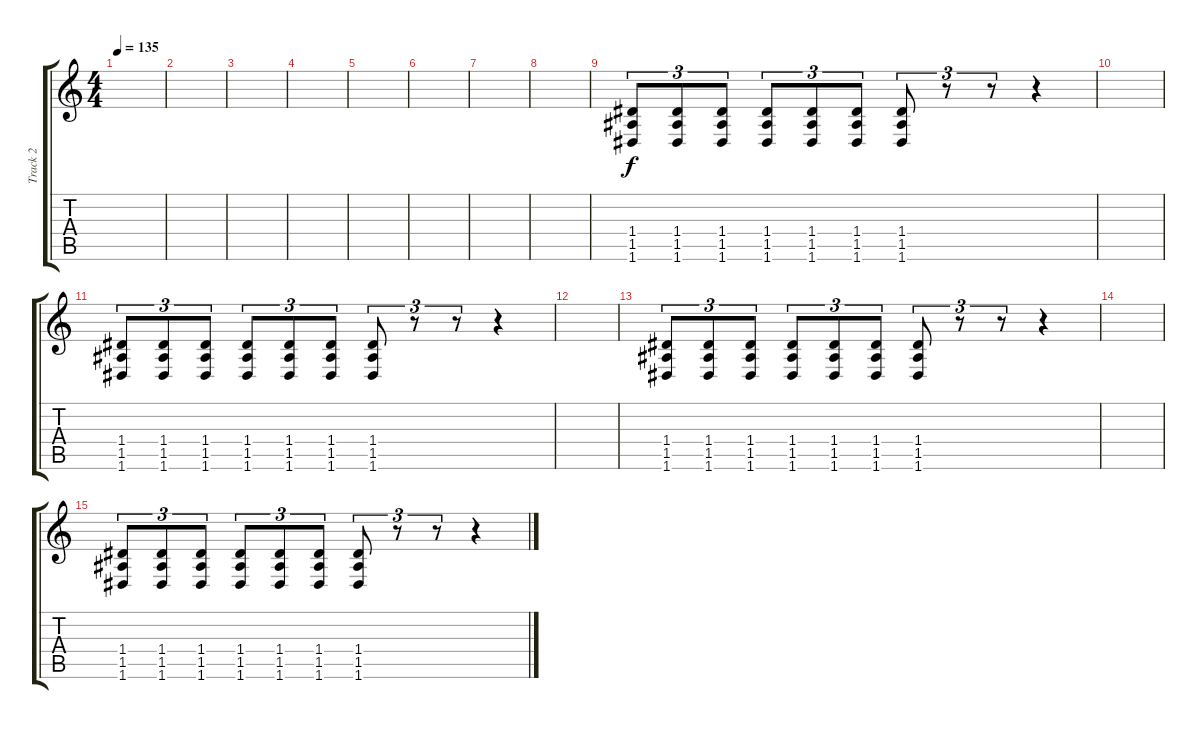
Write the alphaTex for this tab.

\track ("Track 2" "Track 2") {instrument distortionguitar}
\staff {score tabs}
\tuning (E4 B3 G3 D3 A2 D2) {hide}
\ts (4 4)
\tempo 135
\clef g2
\ks c
|
|
|
|
|
|
|
|
(1.4 1.5 1.6).8{tu (3 2)} (1.4 1.5 1.6).8{tu (3 2)} (1.4 1.5 1.6).8{tu (3 2)} (1.4 1.5 1.6).8{tu (3 2)} (1.4 1.5 1.6).8{tu (3 2)} (1.4 1.5 1.6).8{tu (3 2)} (1.4 1.5 1.6).8{tu (3 2)} r.8{tu (3 2)} r.8{tu (3 2)} r.4 |
|
(1.4 1.5 1.6).8{tu (3 2)} (1.4 1.5 1.6).8{tu (3 2)} (1.4 1.5 1.6).8{tu (3 2)} (1.4 1.5 1.6).8{tu (3 2)} (1.4 1.5 1.6).8{tu (3 2)} (1.4 1.5 1.6).8{tu (3 2)} (1.4 1.5 1.6).8{tu (3 2)} r.8{tu (3 2)} r.8{tu (3 2)} r.4 |
|
(1.4 1.5 1.6).8{tu (3 2)} (1.4 1.5 1.6).8{tu (3 2)} (1.4 1.5 1.6).8{tu (3 2)} (1.4 1.5 1.6).8{tu (3 2)} (1.4 1.5 1.6).8{tu (3 2)} (1.4 1.5 1.6).8{tu (3 2)} (1.4 1.5 1.6).8{tu (3 2)} r.8{tu (3 2)} r.8{tu (3 2)} r.4 |
|
(1.4 1.5 1.6).8{tu (3 2)} (1.4 1.5 1.6).8{tu (3 2)} (1.4 1.5 1.6).8{tu (3 2)} (1.4 1.5 1.6).8{tu (3 2)} (1.4 1.5 1.6).8{tu (3 2)} (1.4 1.5 1.6).8{tu (3 2)} (1.4 1.5 1.6).8{tu (3 2)} r.8{tu (3 2)} r.8{tu (3 2)} r.4
